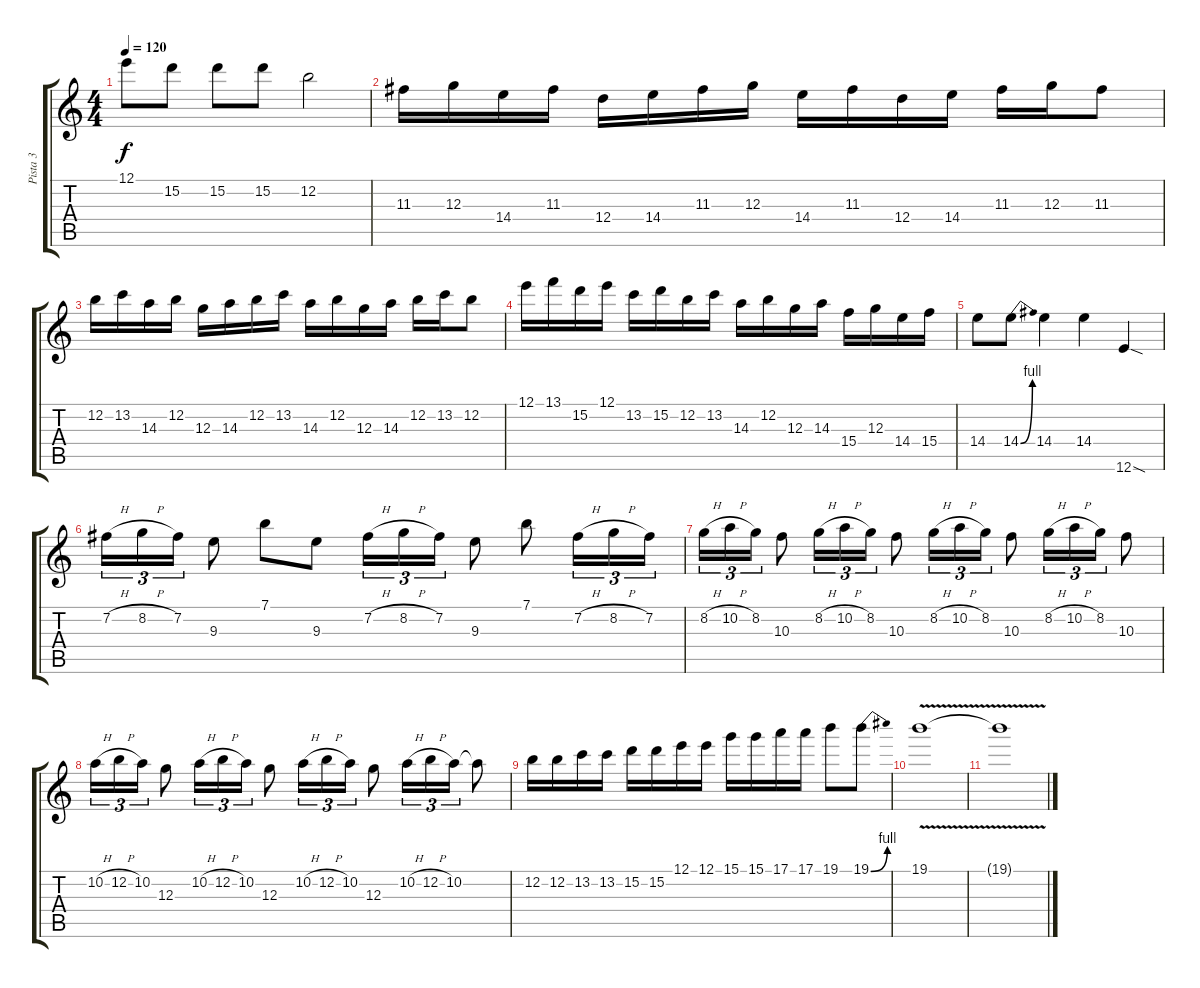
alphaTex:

\track ("Pista 3" "Pista 3") {instrument distortionguitar}
\staff {score tabs}
\tuning (E4 B3 G3 D3 A2 E2) {hide}
\ts (4 4)
\tempo 120
\clef g2
\ks c
12.1.8{dy f} 15.2.8 15.2.8 15.2.8 12.2.2 |
11.3.16 12.3.16 14.4.16 11.3.16 12.4.16 14.4.16 11.3.16 12.3.16 14.4.16 11.3.16 12.4.16 14.4.16 11.3.16 12.3.16 11.3.8 |
12.2.16 13.2.16 14.3.16 12.2.16 12.3.16 14.3.16 12.2.16 13.2.16 14.3.16 12.2.16 12.3.16 14.3.16 12.2.16 13.2.16 12.2.8 |
12.1.16 13.1.16 15.2.16 12.1.16 13.2.16 15.2.16 12.2.16 13.2.16 14.3.16 12.2.16 12.3.16 14.3.16 15.4.16 12.3.16 14.4.16 15.4.16 |
14.4.8 14.4{be (bend 0 0 60 4)}.8 14.4.4 14.4.4 12.6{sod}.4 |
7.2{h}.16{tu (3 2)} 8.2{h}.16{tu (3 2)} 7.2.16{tu (3 2)} 9.3.8 7.1.8 9.3.8 7.2{h}.16{tu (3 2)} 8.2{h}.16{tu (3 2)} 7.2.16{tu (3 2)} 9.3.8 7.1.8 7.2{h}.16{tu (3 2)} 8.2{h}.16{tu (3 2)} 7.2.16{tu (3 2)} |
8.2{h}.16{tu (3 2)} 10.2{h}.16{tu (3 2)} 8.2.16{tu (3 2)} 10.3.8 8.2{h}.16{tu (3 2)} 10.2{h}.16{tu (3 2)} 8.2.16{tu (3 2)} 10.3.8 8.2{h}.16{tu (3 2)} 10.2{h}.16{tu (3 2)} 8.2.16{tu (3 2)} 10.3.8 8.2{h}.16{tu (3 2)} 10.2{h}.16{tu (3 2)} 8.2.16{tu (3 2)} 10.3.8 |
10.2{h}.16{tu (3 2)} 12.2{h}.16{tu (3 2)} 10.2.16{tu (3 2)} 12.3.8 10.2{h}.16{tu (3 2)} 12.2{h}.16{tu (3 2)} 10.2.16{tu (3 2)} 12.3.8 10.2{h}.16{tu (3 2)} 12.2{h}.16{tu (3 2)} 10.2.16{tu (3 2)} 12.3.8 10.2{h}.16{tu (3 2)} 12.2{h}.16{tu (3 2)} 10.2.16{tu (3 2)} 10.2{t}.8 |
12.2.16 12.2.16 13.2.16 13.2.16 15.2.16 15.2.16 12.1.16 12.1.16 15.1.16 15.1.16 17.1.16 17.1.16 19.1.8 19.1{be (bend 0 0 60 4)}.8 |
19.1{v}.1 |
19.1{t}.1
